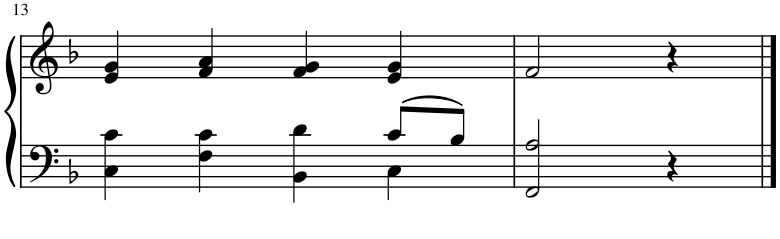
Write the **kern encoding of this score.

**kern	**kern
*part1	*part1
*staff2	*staff1
*I"Piano	*
*I'Pno.	*
!!LO:PB:g=z
*clefF4	*clefG2
*k[b-]	*k[b-]
*M4/4	*M4/4
=13	=13
*^	*
4C\ 4c\	2.ryy	4e/ 4g/
4F\ 4c\	.	4f/ 4a/
4BB-\ 4d\	.	4f/ 4g/
8c/L	4C\	4e/ 4g/
8B-/J	.	.
*v	*v	*
=14	=14
2FF/ 2A/	2f/
4r	4r
==	==
*-	*-
